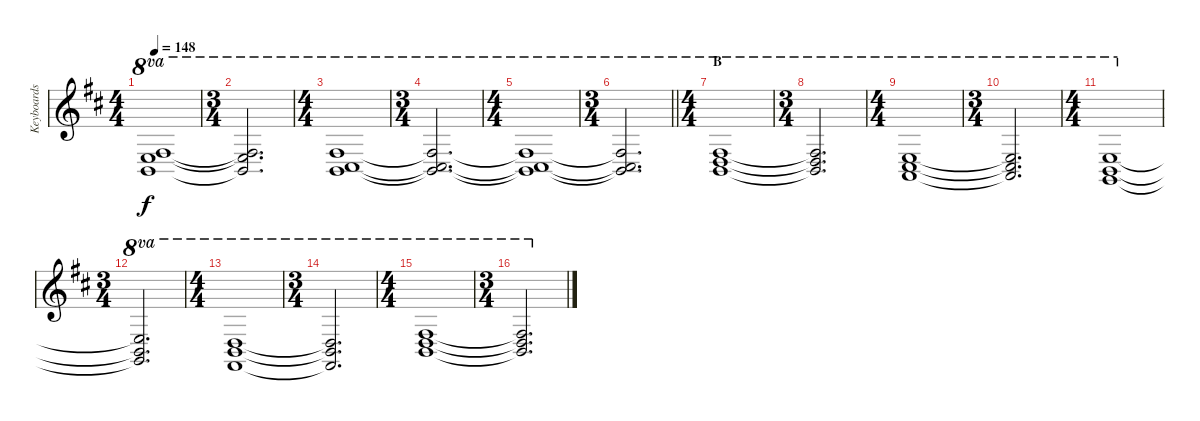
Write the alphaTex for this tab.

\track ("Keyboards (high register)" "Keyboards ") {instrument acousticgrandpiano}
\staff {score}
\tuning (E4 B3 G3 D3 A2 E2 B1) {hide}
\ts (4 4)
\tempo 148
\clef g2
\ks bminor
(7.2{t} 9.3{t} 9.4{t}).1{ot 8va dy f} |
\ts (3 4)
(7.2{t} 9.3{t} 9.4{t}).2{d ot 8va} |
\ts (4 4)
(11.3 11.4 14.5).1{ot 8va} |
\ts (3 4)
(11.3{t} 11.4{t} 14.5{t}).2{d ot 8va} |
\ts (4 4)
(11.3{t} 11.4{t} 14.5{t}).1{ot 8va} |
\ts (3 4)
\barLineRight lightlight
(11.3{t} 11.4{t} 14.5{t}).2{d ot 8va} |
\ts (4 4)
\section ("" "B")
(11.3 12.4 14.5).1{ot 8va} |
\ts (3 4)
(11.3{t} 12.4{t} 14.5{t}).2{d ot 8va} |
\ts (4 4)
(9.3 11.4 12.5).1{ot 8va} |
\ts (3 4)
(9.3{t} 11.4{t} 12.5{t}).2{d ot 8va} |
\ts (4 4)
(9.3 9.4 10.5).1{ot 8va} |
\ts (3 4)
(9.3{t} 9.4{t} 10.5{t}).2{d ot 8va} |
\ts (4 4)
(7.3 9.4 9.5).1{ot 8va} |
\ts (3 4)
(7.3{t} 9.4{t} 9.5{t}).2{d ot 8va} |
\ts (4 4)
(11.3 12.4 14.5).1{ot 8va} |
\ts (3 4)
(11.3{t} 12.4{t} 14.5{t}).2{d ot 8va}
